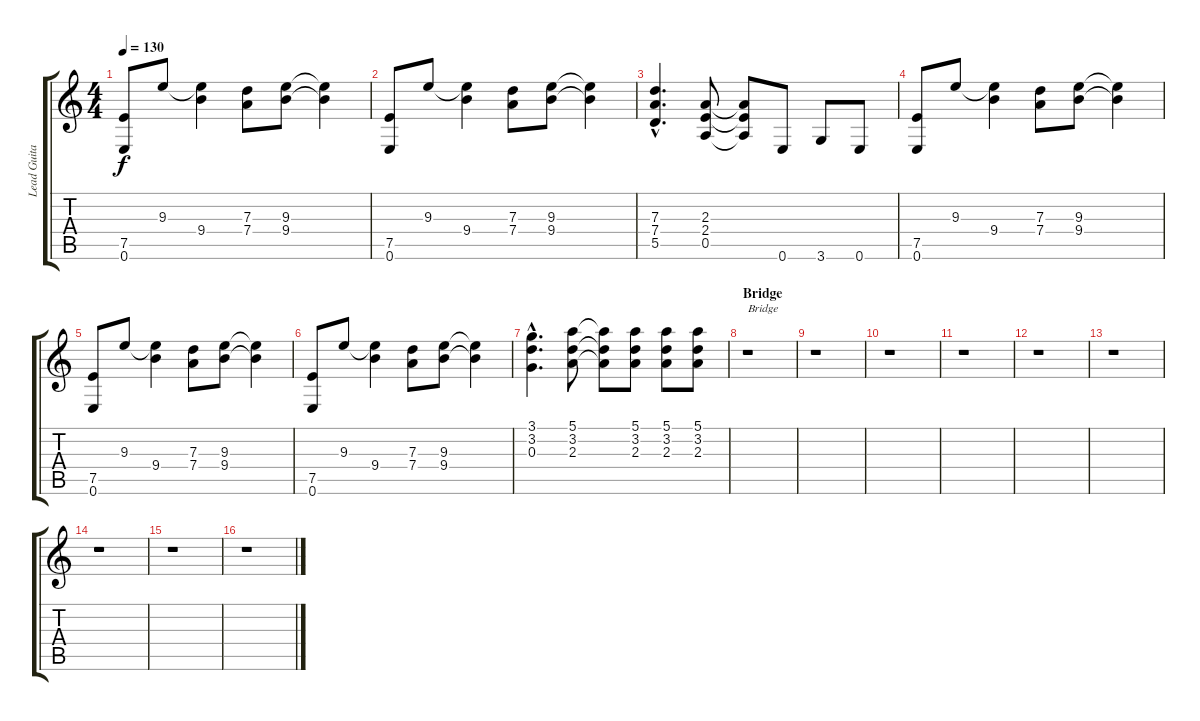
\track ("Lead Guitar" "Lead Guita") {instrument distortionguitar}
\staff {score tabs}
\tuning (E4 B3 G3 D3 A2 E2) {hide}
\ts (4 4)
\tempo 130
\clef g2
\ks c
(7.5 0.6).8{dy f} 9.3.8 (9.3{t} 9.4).4 (7.3 7.4).8 (9.3 9.4).8 (9.3{t} 9.4{t}).4 |
(7.5 0.6).8 9.3.8 (9.3{t} 9.4).4 (7.3 7.4).8 (9.3 9.4).8 (9.3{t} 9.4{t}).4 |
(7.3{hac} 7.4{hac} 5.5{hac}).4{d} (2.3 2.4 0.5).8 (2.3{t} 2.4{t} 0.5{t}).8 0.6.8 3.6.8 0.6.8 |
(7.5 0.6).8 9.3.8 (9.3{t} 9.4).4 (7.3 7.4).8 (9.3 9.4).8 (9.3{t} 9.4{t}).4 |
(7.5 0.6).8 9.3.8 (9.3{t} 9.4).4 (7.3 7.4).8 (9.3 9.4).8 (9.3{t} 9.4{t}).4 |
(7.5 0.6).8 9.3.8 (9.3{t} 9.4).4 (7.3 7.4).8 (9.3 9.4).8 (9.3{t} 9.4{t}).4 |
(3.1{hac} 3.2{hac} 0.3{hac}).4{d} (5.1 3.2 2.3).8 (5.1{t} 3.2{t} 2.3{t}).8 (5.1 3.2 2.3).8 (5.1 3.2 2.3).8 (5.1 3.2 2.3).8 |
\section ("" "Bridge")
r.1{txt "Bridge"} |
r.1 |
r.1 |
r.1 |
r.1 |
r.1 |
r.1 |
r.1 |
r.1
